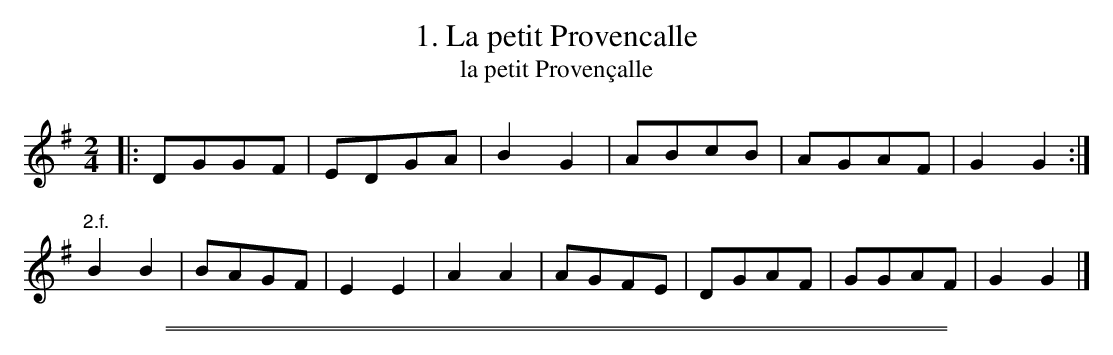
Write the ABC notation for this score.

X:1
T: 1. La petit Provencalle
T: la petit Proven\,calle
M: 2/4
L: 1/8
K: G
|:\
DGGF | EDGA | B2G2 | ABcB | AGAF | G2G2 :|
"2.f."B2B2  | BAGF | E2E2 | A2A2 | AGFE | DGAF | GGAF | G2G2 |]
